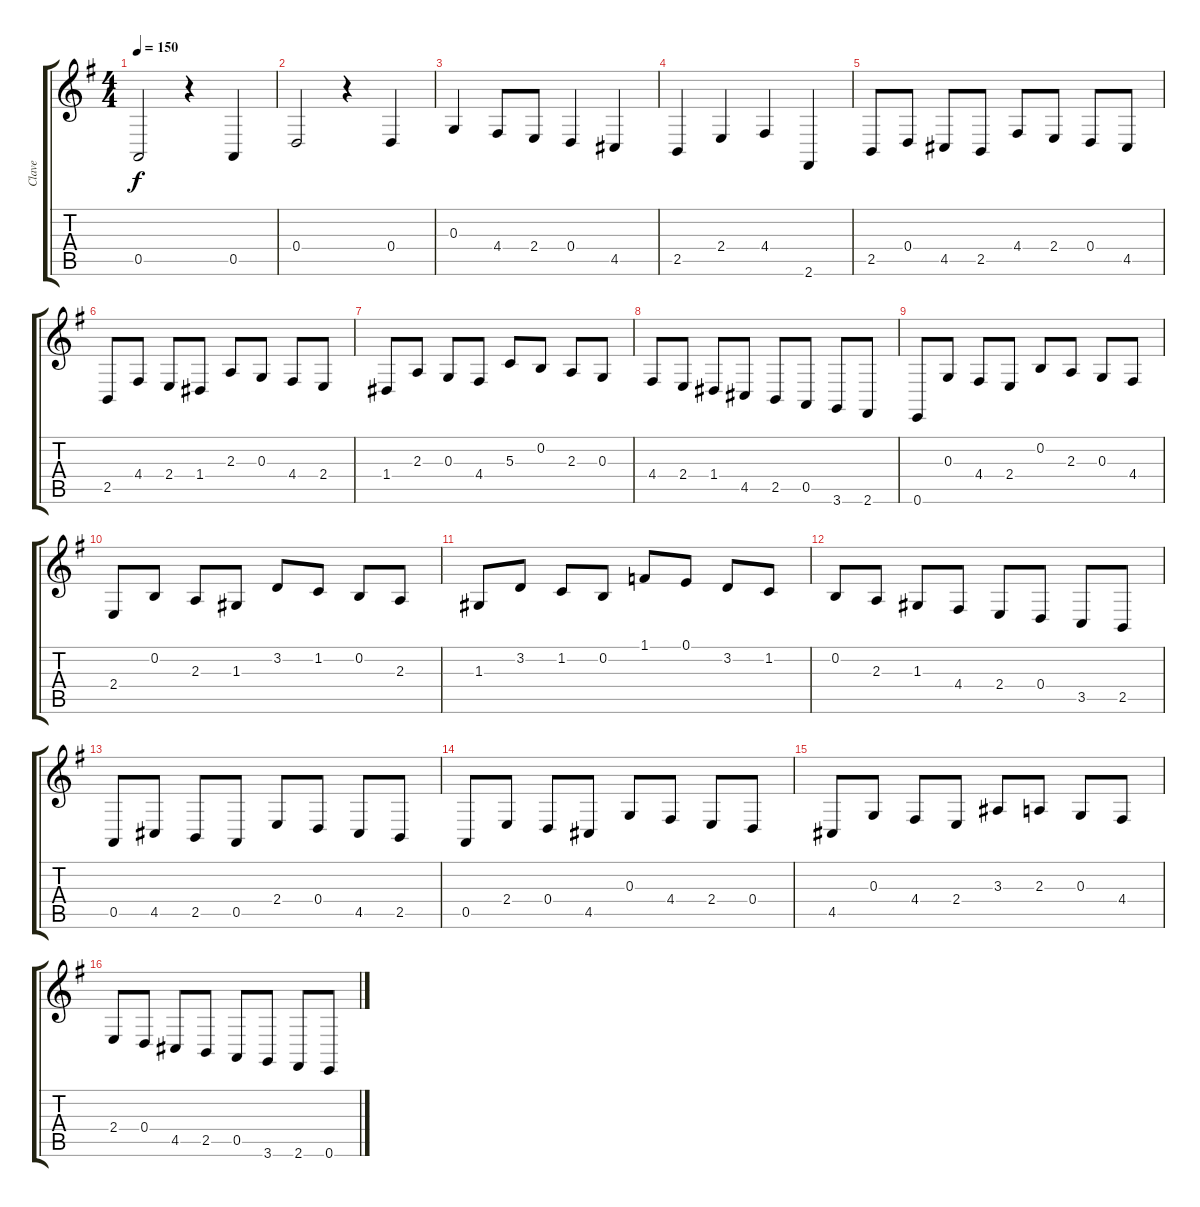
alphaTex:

\track ("Clave" "Clave") {instrument harpsichord}
\staff {score tabs}
\tuning (E4 B3 G3 D3 A2 E2) {hide}
\ts (4 4)
\tempo 150
\clef g2
\ks g
0.5.2{dy f} r.4 0.5.4 |
0.4.2 r.4 0.4.4 |
0.3.4 4.4.8 2.4.8 0.4.4 4.5.4 |
2.5.4 2.4.4 4.4.4 2.6.4 |
2.5.8 0.4.8 4.5.8 2.5.8 4.4.8 2.4.8 0.4.8 4.5.8 |
2.5.8 4.4.8 2.4.8 1.4.8 2.3.8 0.3.8 4.4.8 2.4.8 |
1.4.8 2.3.8 0.3.8 4.4.8 5.3.8 0.2.8 2.3.8 0.3.8 |
4.4.8 2.4.8 1.4.8 4.5.8 2.5.8 0.5.8 3.6.8 2.6.8 |
0.6.8 0.3.8 4.4.8 2.4.8 0.2.8 2.3.8 0.3.8 4.4.8 |
2.4.8 0.2.8 2.3.8 1.3.8 3.2.8 1.2.8 0.2.8 2.3.8 |
1.3.8 3.2.8 1.2.8 0.2.8 1.1.8 0.1.8 3.2.8 1.2.8 |
0.2.8 2.3.8 1.3.8 4.4.8 2.4.8 0.4.8 3.5.8 2.5.8 |
0.5.8 4.5.8 2.5.8 0.5.8 2.4.8 0.4.8 4.5.8 2.5.8 |
0.5.8 2.4.8 0.4.8 4.5.8 0.3.8 4.4.8 2.4.8 0.4.8 |
4.5.8 0.3.8 4.4.8 2.4.8 3.3.8 2.3.8 0.3.8 4.4.8 |
2.4.8 0.4.8 4.5.8 2.5.8 0.5.8 3.6.8 2.6.8 0.6.8
